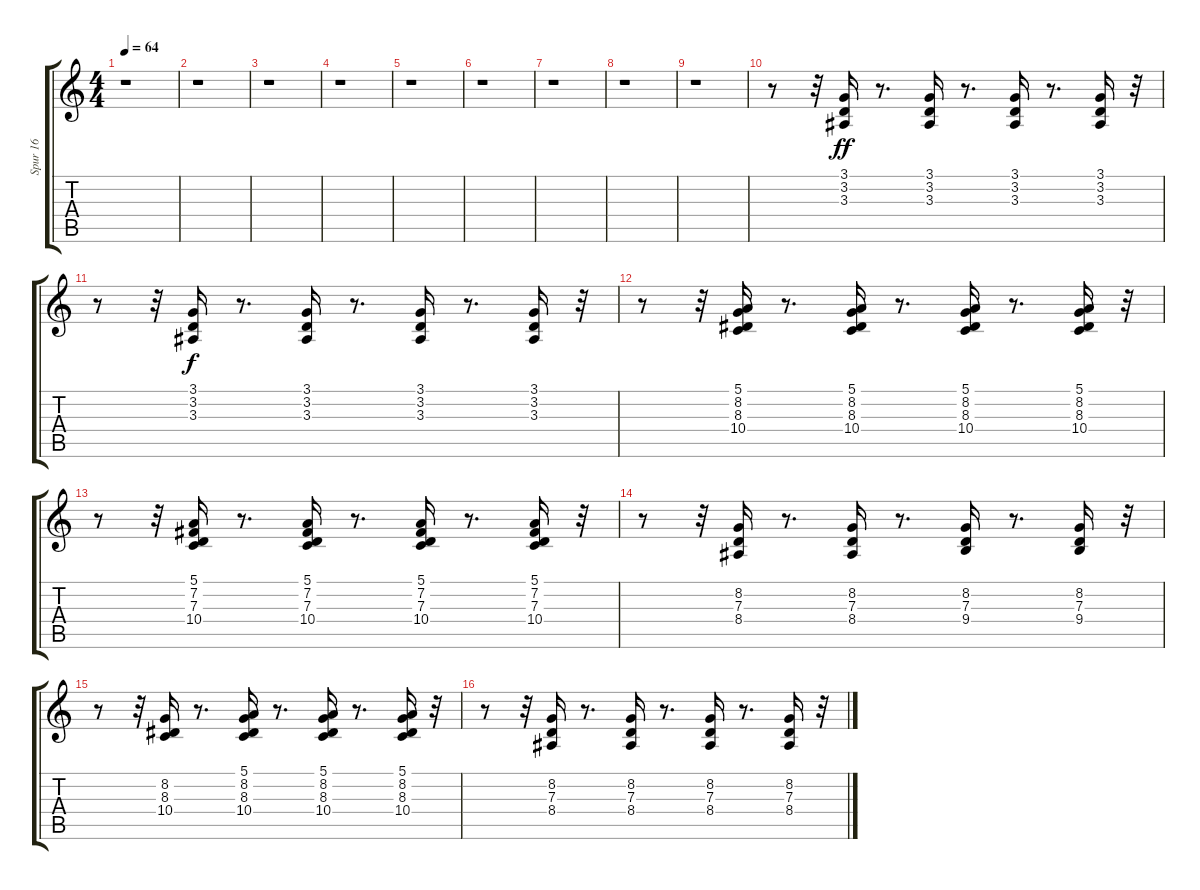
\track ("Spur 16" "Spur 16") {instrument pizzicatostrings}
\staff {score tabs}
\tuning (E4 B3 G3 D3 A2 E2) {hide}
\ts (4 4)
\tempo 64
\clef g2
\ks c
r.1{dy ff instrument pizzicatostrings} |
r.1 |
r.1 |
r.1 |
r.1 |
r.1 |
r.1 |
r.1 |
r.1 |
r.8 r.32 (3.1 3.2 3.3).16 r.8{d} (3.1 3.2 3.3).16 r.8{d} (3.1 3.2 3.3).16 r.8{d} (3.1 3.2 3.3).16 r.32 |
r.8 r.32 (3.1 3.2 3.3).16{dy f} r.8{d} (3.1 3.2 3.3).16 r.8{d} (3.1 3.2 3.3).16 r.8{d} (3.1 3.2 3.3).16 r.32 |
r.8 r.32 (5.1 8.2 8.3 10.4).16 r.8{d} (5.1 8.2 8.3 10.4).16 r.8{d} (5.1 8.2 8.3 10.4).16 r.8{d} (5.1 8.2 8.3 10.4).16 r.32 |
r.8 r.32 (5.1 7.2 7.3 10.4).16 r.8{d} (5.1 7.2 7.3 10.4).16 r.8{d} (5.1 7.2 7.3 10.4).16 r.8{d} (5.1 7.2 7.3 10.4).16 r.32 |
r.8 r.32 (8.2 7.3 8.4).16 r.8{d} (8.2 7.3 8.4).16 r.8{d} (8.2 7.3 9.4).16 r.8{d} (8.2 7.3 9.4).16 r.32 |
r.8 r.32 (8.2 8.3 10.4).16 r.8{d} (5.1 8.2 8.3 10.4).16 r.8{d} (5.1 8.2 8.3 10.4).16 r.8{d} (5.1 8.2 8.3 10.4).16 r.32 |
r.8 r.32 (8.2 7.3 8.4).16 r.8{d} (8.2 7.3 8.4).16 r.8{d} (8.2 7.3 8.4).16 r.8{d} (8.2 7.3 8.4).16 r.32
